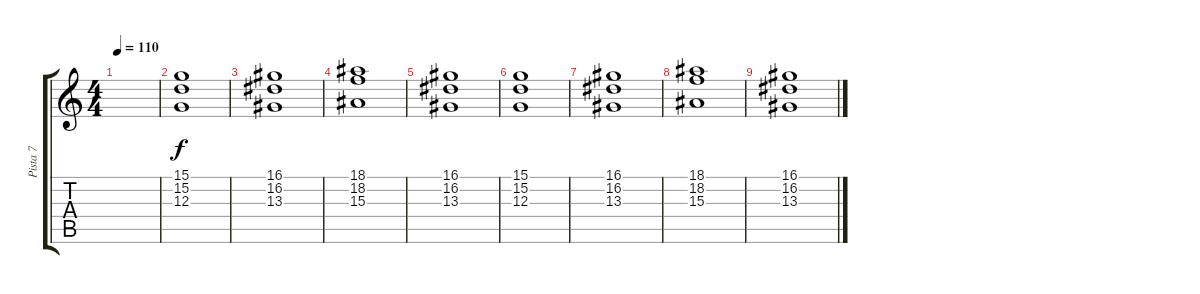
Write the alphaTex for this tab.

\track ("Pista 7" "Pista 7") {instrument choiraahs}
\staff {score tabs}
\tuning (E4 B3 G3 D3 A2 E2) {hide}
\ts (4 4)
\tempo 110
\clef g2
\ks c
|
(15.1 15.2 12.3).1 |
(16.1 16.2 13.3).1 |
(18.1 18.2 15.3).1 |
(16.1 16.2 13.3).1 |
(15.1 15.2 12.3).1 |
(16.1 16.2 13.3).1 |
(18.1 18.2 15.3).1 |
(16.1 16.2 13.3).1
